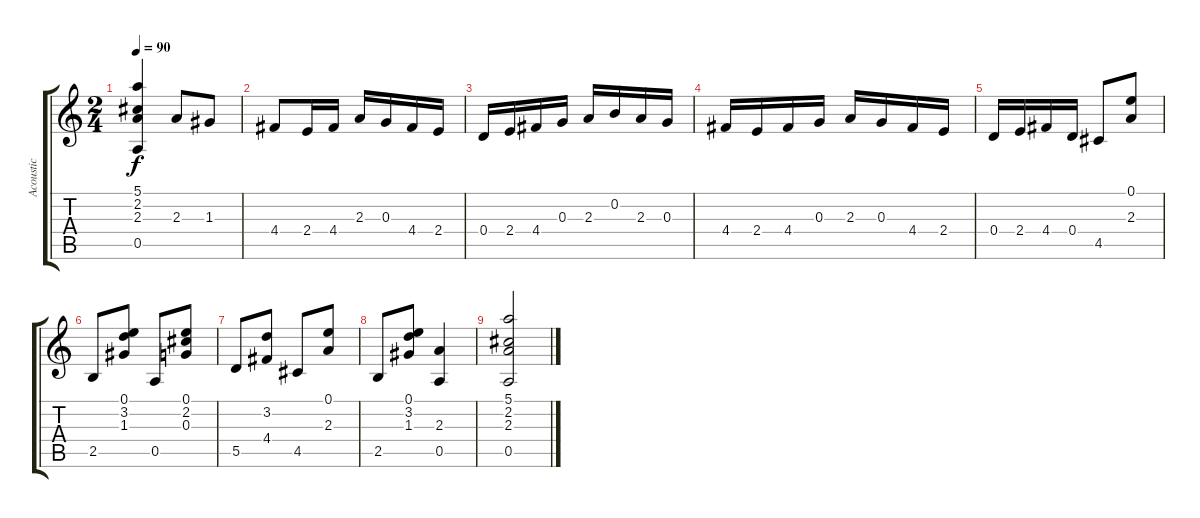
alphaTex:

\track ("Acoustic" "Acoustic") {instrument acousticguitarnylon}
\staff {score tabs}
\tuning (E4 B3 G3 D3 A2 E2) {hide}
\ts (2 4)
\tempo 90
\clef g2
\ks c
(5.1 2.2 2.3 0.5).4{dy f} 2.3.8 1.3.8 |
4.4.8 2.4.16 4.4.16 2.3.16 0.3.16 4.4.16 2.4.16 |
0.4.16 2.4.16 4.4.16 0.3.16 2.3.16 0.2.16 2.3.16 0.3.16 |
4.4.16 2.4.16 4.4.16 0.3.16 2.3.16 0.3.16 4.4.16 2.4.16 |
0.4.16 2.4.16 4.4.16 0.4.16 4.5.8 (0.1 2.3).8 |
2.5.8 (0.1 3.2 1.3).8 0.5.8 (0.1 2.2 0.3).8 |
5.5.8 (3.2 4.4).8 4.5.8 (0.1 2.3).8 |
2.5.8 (0.1 3.2 1.3).8 (2.3 0.5).4 |
(5.1 2.2 2.3 0.5).2
